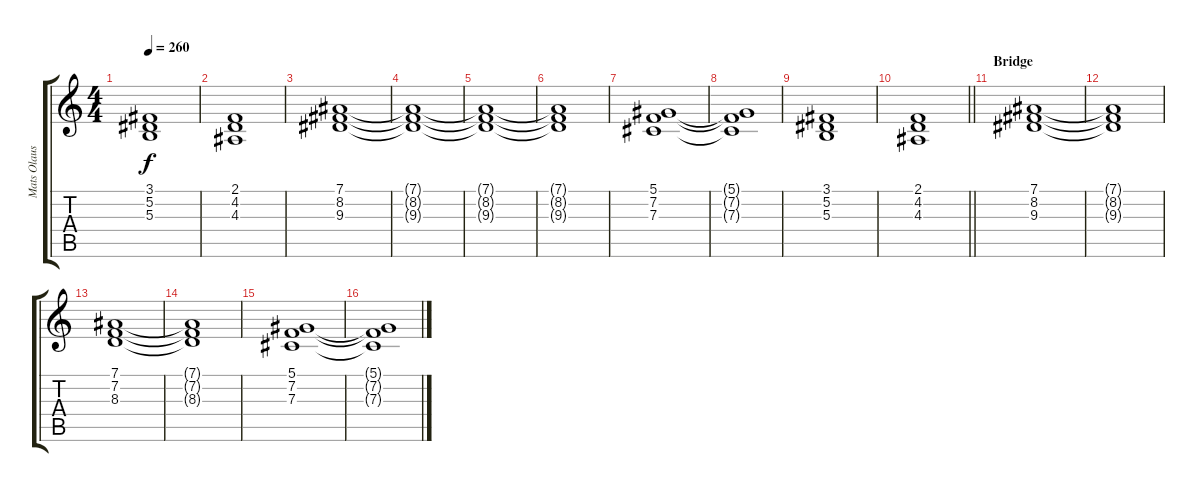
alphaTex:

\track ("Mats Olausson" "Mats Olaus") {instrument percussiveorgan}
\staff {score tabs}
\tuning (Eb4 Bb3 Gb3 Db3 Ab2 Eb2) {hide}
\ts (4 4)
\tempo 260
\clef g2
\ks c
(3.1 5.2 5.3).1{dy f} |
(2.1 4.2 4.3).1 |
(7.1 8.2 9.3).1 |
(7.1{t} 8.2{t} 9.3{t}).1 |
(7.1{t} 8.2{t} 9.3{t}).1 |
(7.1{t} 8.2{t} 9.3{t}).1 |
(5.1 7.2 7.3).1 |
(5.1{t} 7.2{t} 7.3{t}).1 |
(3.1 5.2 5.3).1 |
\barLineRight lightlight
(2.1 4.2 4.3).1 |
\section ("" "Bridge")
(7.1 8.2 9.3).1 |
(7.1{t} 8.2{t} 9.3{t}).1 |
(7.1 7.2 8.3).1 |
(7.1{t} 7.2{t} 8.3{t}).1 |
(5.1 7.2 7.3).1 |
(5.1{t} 7.2{t} 7.3{t}).1
